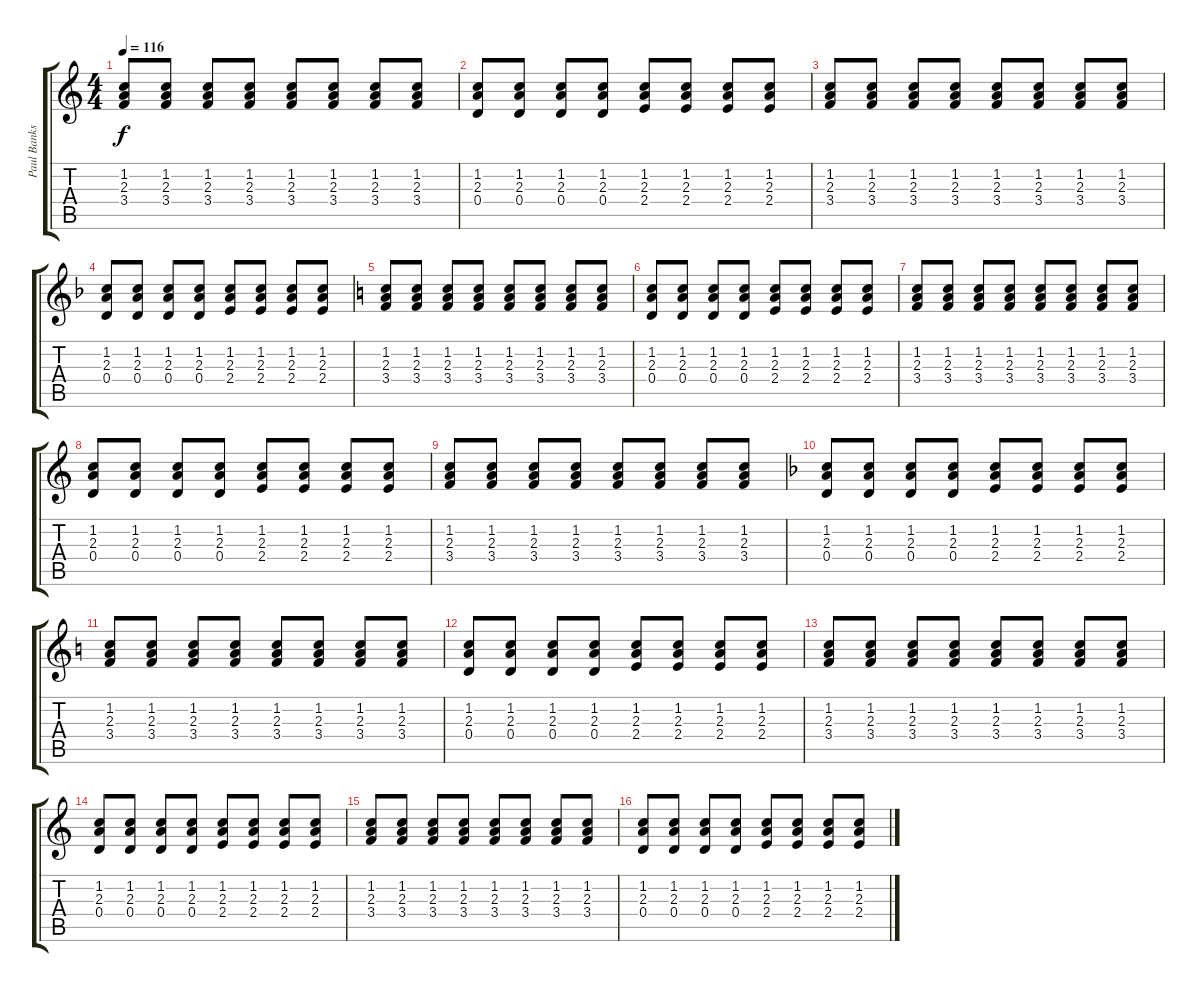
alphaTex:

\track ("Paul Banks" "Paul Banks") {instrument electricguitarjazz}
\staff {score tabs}
\tuning (E4 B3 G3 D3 A2 E2) {hide}
\ts (4 4)
\tempo 116
\clef g2
\ks c
(1.2 2.3 3.4).8{dy f} (1.2 2.3 3.4).8 (1.2 2.3 3.4).8 (1.2 2.3 3.4).8 (1.2 2.3 3.4).8 (1.2 2.3 3.4).8 (1.2 2.3 3.4).8 (1.2 2.3 3.4).8 |
(1.2 2.3 0.4).8 (1.2 2.3 0.4).8 (1.2 2.3 0.4).8 (1.2 2.3 0.4).8 (1.2 2.3 2.4).8 (1.2 2.3 2.4).8 (1.2 2.3 2.4).8 (1.2 2.3 2.4).8 |
(1.2 2.3 3.4).8 (1.2 2.3 3.4).8 (1.2 2.3 3.4).8 (1.2 2.3 3.4).8 (1.2 2.3 3.4).8 (1.2 2.3 3.4).8 (1.2 2.3 3.4).8 (1.2 2.3 3.4).8 |
\ks f
(1.2 2.3 0.4).8 (1.2 2.3 0.4).8 (1.2 2.3 0.4).8 (1.2 2.3 0.4).8 (1.2 2.3 2.4).8 (1.2 2.3 2.4).8 (1.2 2.3 2.4).8 (1.2 2.3 2.4).8 |
\ks c
(1.2 2.3 3.4).8 (1.2 2.3 3.4).8 (1.2 2.3 3.4).8 (1.2 2.3 3.4).8 (1.2 2.3 3.4).8 (1.2 2.3 3.4).8 (1.2 2.3 3.4).8 (1.2 2.3 3.4).8 |
(1.2 2.3 0.4).8 (1.2 2.3 0.4).8 (1.2 2.3 0.4).8 (1.2 2.3 0.4).8 (1.2 2.3 2.4).8 (1.2 2.3 2.4).8 (1.2 2.3 2.4).8 (1.2 2.3 2.4).8 |
(1.2 2.3 3.4).8 (1.2 2.3 3.4).8 (1.2 2.3 3.4).8 (1.2 2.3 3.4).8 (1.2 2.3 3.4).8 (1.2 2.3 3.4).8 (1.2 2.3 3.4).8 (1.2 2.3 3.4).8 |
(1.2 2.3 0.4).8 (1.2 2.3 0.4).8 (1.2 2.3 0.4).8 (1.2 2.3 0.4).8 (1.2 2.3 2.4).8 (1.2 2.3 2.4).8 (1.2 2.3 2.4).8 (1.2 2.3 2.4).8 |
(1.2 2.3 3.4).8 (1.2 2.3 3.4).8 (1.2 2.3 3.4).8 (1.2 2.3 3.4).8 (1.2 2.3 3.4).8 (1.2 2.3 3.4).8 (1.2 2.3 3.4).8 (1.2 2.3 3.4).8 |
\ks f
(1.2 2.3 0.4).8 (1.2 2.3 0.4).8 (1.2 2.3 0.4).8 (1.2 2.3 0.4).8 (1.2 2.3 2.4).8 (1.2 2.3 2.4).8 (1.2 2.3 2.4).8 (1.2 2.3 2.4).8 |
\ks c
(1.2 2.3 3.4).8 (1.2 2.3 3.4).8 (1.2 2.3 3.4).8 (1.2 2.3 3.4).8 (1.2 2.3 3.4).8 (1.2 2.3 3.4).8 (1.2 2.3 3.4).8 (1.2 2.3 3.4).8 |
(1.2 2.3 0.4).8 (1.2 2.3 0.4).8 (1.2 2.3 0.4).8 (1.2 2.3 0.4).8 (1.2 2.3 2.4).8 (1.2 2.3 2.4).8 (1.2 2.3 2.4).8 (1.2 2.3 2.4).8 |
(1.2 2.3 3.4).8 (1.2 2.3 3.4).8 (1.2 2.3 3.4).8 (1.2 2.3 3.4).8 (1.2 2.3 3.4).8 (1.2 2.3 3.4).8 (1.2 2.3 3.4).8 (1.2 2.3 3.4).8 |
(1.2 2.3 0.4).8 (1.2 2.3 0.4).8 (1.2 2.3 0.4).8 (1.2 2.3 0.4).8 (1.2 2.3 2.4).8 (1.2 2.3 2.4).8 (1.2 2.3 2.4).8 (1.2 2.3 2.4).8 |
(1.2 2.3 3.4).8 (1.2 2.3 3.4).8 (1.2 2.3 3.4).8 (1.2 2.3 3.4).8 (1.2 2.3 3.4).8 (1.2 2.3 3.4).8 (1.2 2.3 3.4).8 (1.2 2.3 3.4).8 |
(1.2 2.3 0.4).8 (1.2 2.3 0.4).8 (1.2 2.3 0.4).8 (1.2 2.3 0.4).8 (1.2 2.3 2.4).8 (1.2 2.3 2.4).8 (1.2 2.3 2.4).8 (1.2 2.3 2.4).8
